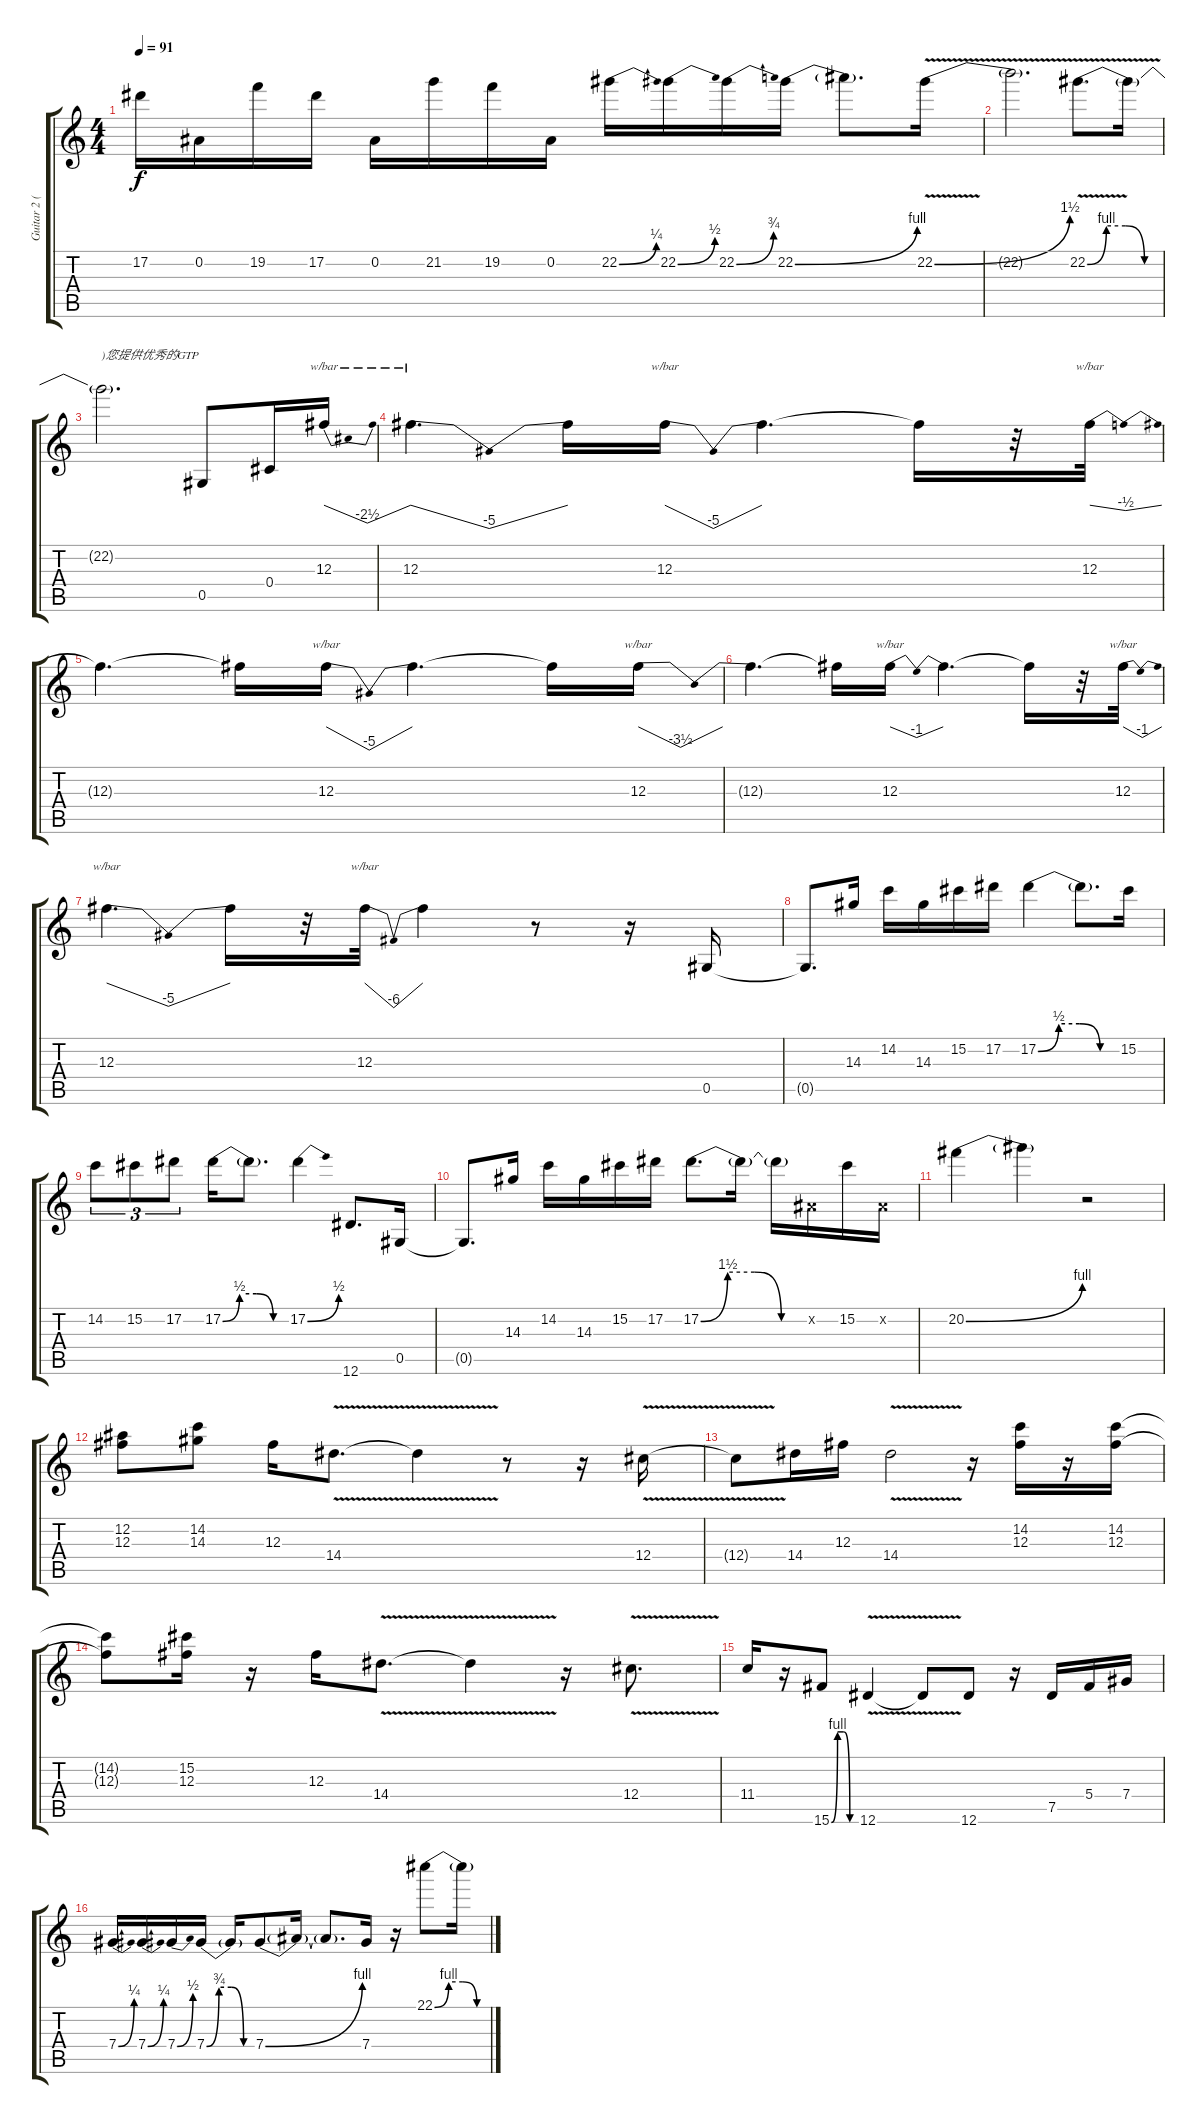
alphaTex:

\track ("Guitar 2 (Solo)" "Guitar 2 (") {instrument distortionguitar}
\staff {score tabs}
\tuning (Eb4 Bb3 Gb3 Db3 Ab2 Eb2) {hide}
\ts (4 4)
\tempo 91
\clef g2
\ks c
17.2.16{dy f} 0.2.16 19.2.16 17.2.16 0.2.16 21.2.16 19.2.16 0.2.16 22.2{be (bend 0 0 60 1)}.16 22.2{be (bend 0 0 60 2)}.16 22.2{be (bend 0 0 60 3)}.16 22.2{be (bend 0 0 60 4)}.16 22.2{t}.8{d} 22.2{be (bend 0 0 60 6) v}.16 |
22.2{t}.2{d} 22.2{be (custom 0 0 15 4 30 4 45 0 60 0) v}.8{d} 22.2{t}.16 |
22.2{t}.2{d txt ")您提供优秀的GTP"} 0.5.8 0.4.16 12.3.16{tbe (dip default 0 0 30 -10 60 0)} |
12.3.4{d tbe (dip default 0 0 30 -20 60 0)} 12.3{t}.16 12.3.16{tbe (dip default 0 0 30 -20 60 0)} 12.3{t}.4{d} 12.3{t}.16 r.32 12.3.32{tbe (dip default 0 0 30 -2 60 0)} |
12.3{t}.4{d} 12.3{t}.16 12.3.16{tbe (dip default 0 0 30 -20 60 0)} 12.3{t}.4{d} 12.3{t}.16 12.3.16{tbe (dip default 0 0 30 -14 60 0)} |
12.3{t}.4{d} 12.3{t}.16 12.3.16{tbe (dip default 0 0 30 -4 60 0)} 12.3{t}.4{d} 12.3{t}.16 r.32 12.3.32{tbe (dip default 0 0 30 -4 60 0)} |
12.3.4{d tbe (dip default 0 0 30 -20 60 0)} 12.3{t}.16 r.32 12.3.32{tbe (dip default 0 0 30 -24 60 0)} 12.3{t}.4 r.8 r.16 0.5.16 |
0.5{t}.8{d} 14.3.16 14.2.16 14.3.16 15.2.16 17.2.16 17.2{be (custom 0 0 15 2 30 2 45 0 60 0)}.4 17.2{t}.8{d} 15.2.16 |
14.2.8{tu (3 2)} 15.2.8{tu (3 2)} 17.2.8{tu (3 2)} 17.2{be (custom 0 0 15 2 30 2 45 0 60 0)}.16 17.2{t}.8{d} 17.2{be (bend 0 0 60 2)}.4 12.6.8{d} 0.5.16 |
0.5{t}.8{d} 14.3.16 14.2.16 14.3.16 15.2.16 17.2.16 17.2{be (custom 0 0 15 6 30 6 45 0 60 0)}.8{d} 17.2{t}.16 17.2{t}.16 0.2{x}.16 15.2.16 0.2{x}.16 |
20.2{be (bend 0 0 60 4)}.4 20.2{t}.4 r.2 |
(12.2 12.3).8 (14.2 14.3).8 12.3.16 14.4{v}.8{d} 14.4{t}.4 r.8 r.16 12.4{v}.16 |
12.4{t}.8 14.4.16 12.3.16 14.4{v}.2 r.16 (14.2 12.3).16 r.16 (14.2 12.3).16 |
(14.2{t} 12.3{t}).8 (15.2 12.3).16 r.16 12.3.16 14.4{v}.8{d} 14.4{t}.4 r.16 12.4{v}.8{d} |
11.4.16 r.16 15.6{be (custom 0 0 15 4 30 4 45 0 60 0)}.8 12.6{v}.4 12.6{t}.8 12.6.8 r.16 7.5.16 5.4.16 7.4.16 |
7.4{be (bend 0 0 60 1)}.16 7.4{be (bend 0 0 60 1)}.16 7.4{be (bend 0 0 60 2)}.16 7.4{be (custom 0 0 15 3 30 3 45 0 60 0)}.16 7.4{t}.16 7.4{be (bend 0 0 60 4)}.8 7.4{t}.16 7.4{t}.8{d} 7.4.16 r.16 22.1{be (custom 0 0 15 4 30 4 45 0 60 0)}.8 22.1{t}.16
